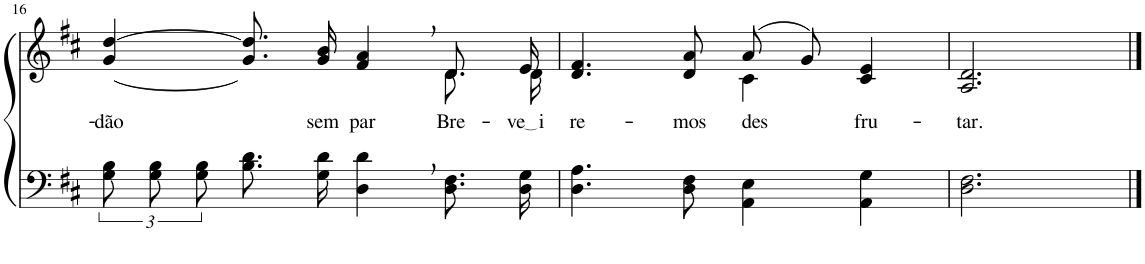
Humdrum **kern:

**kern	**kern	**text
*part2	*part1	*part1
*staff2	*staff1	*staff1
*I"Parte III e IV	*I"Parte I e II	*
!!LO:PB:g=z
*clefF4	*clefG2	*
*Trd1c2	*Trd1c2	*
*k[f#c#]	*k[f#c#]	*
*M4/4	*M4/4	*
=16	=16	=16
!	!	!LO:LY:b
*	*^	*
12G\ 12B\L	[4g/ [4dd/	2.ryy	dão
12G\ 12B\	.	.	.
12G\ 12B\J	.	.	.
8.B\ 8.d\L	8.g]/ 8.dd]/L	.	.
!	!	!	!LO:LY:b
16G\ 16d\Jk	16g/ 16b/Jk	.	sem
!	!	!	!LO:LY:b
4D\, 4d\,	4f#/, 4a/,	.	par
!	!	!	!LO:LY:b
8.D\ 8.F#\L	8.d/L	8.d\L	Bre-
!	!	!	!LO:LY:b
16D\ 16G\Jk	16e/Jk	16d\Jk	ve i
=17	=17	=17	=17
!	!	!	!LO:LY:b
4.D\ 4.A\	4.d/ 4.f#/	2ryy	-re-
!	!	!	!LO:LY:b
8D\ 8F#\	8d/ 8a/	.	-mos
!	!	!	!LO:LY:b
4AA\ 4E\	(8a/L	4c#\	des-
.	8g/J)	.	.
!	!	!	!LO:LY:b
4AA\ 4G\	4c#/ 4e/	4ryy	-fru-
=18	=18	=18	=18
!	!	!	!LO:LY:b
*	*v	*v	*
2.D\ 2.F#\	2.A/ 2.d/	-tar.
==	==	==
*-	*-	*-
